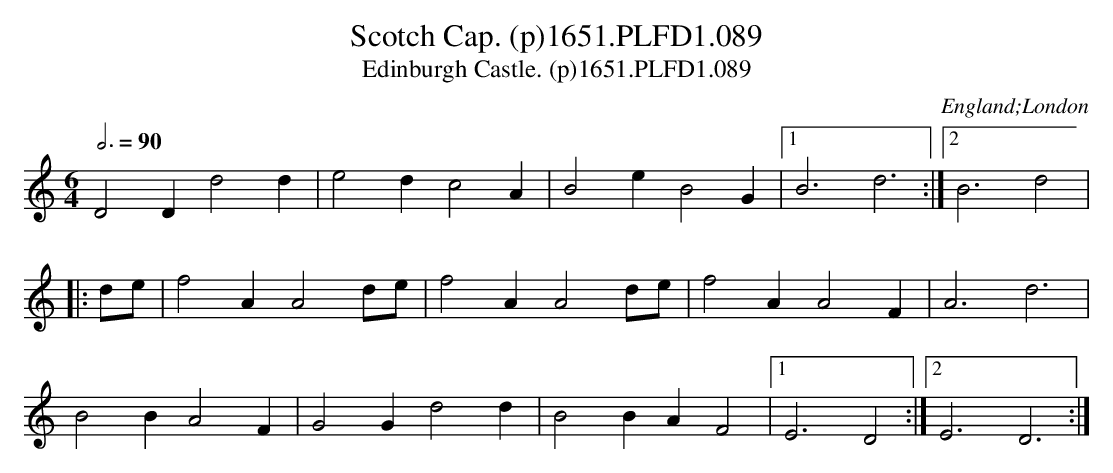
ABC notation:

X:1
T:Scotch Cap. (p)1651.PLFD1.089
T:Edinburgh Castle. (p)1651.PLFD1.089
M:6/4
L:1/4
Q:3/4=90
O:England;London
K:Ddor
D2 D d2 d|e2 d c2 A|B2 e B2 G|1B3 d3:|2B3d2|
|:d/e/|f2 A A2 d/e/|f2 A A2 d/e/|f2 A A2 F|A3 d3|
B2 B A2 F|G2 G d2 d|B2 B A F2|1E3D2:|2E3 D3:|
